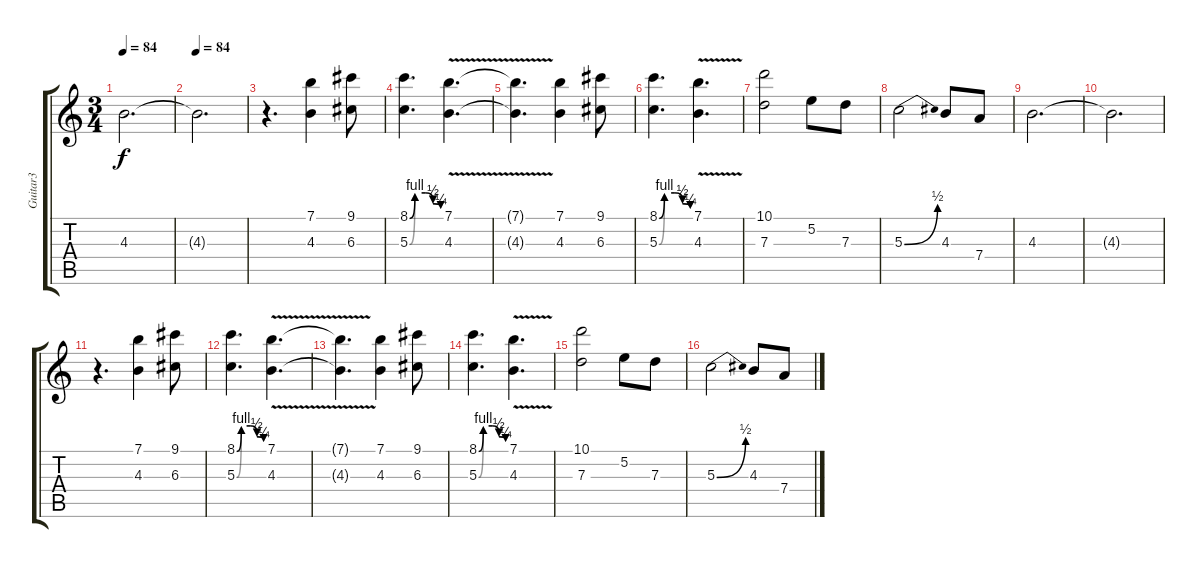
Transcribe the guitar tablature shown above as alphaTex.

\track ("Guitar3" "Guitar3") {instrument distortionguitar}
\staff {score tabs}
\tuning (E4 B3 G3 D3 A2 E2) {hide}
\ts (3 4)
\tempo 84
\clef g2
\ks c
4.3.2{d dy f} |
\tempo 84
4.3{t}.2{d} |
r.4{d volume 9} (7.1 4.3).4 (9.1 6.3).8 |
(8.1{be (custom 0 0 10 4 30 4 45 2 60 1)} 5.3{be (custom 0 0 10 4 30 4 45 2 60 1)}).4{d} (7.1{v} 4.3{v}).4{d} |
(7.1{t} 4.3{t}).4{d} (7.1 4.3).4 (9.1 6.3).8 |
(8.1{be (custom 0 0 10 4 30 4 45 2 60 1)} 5.3{be (custom 0 0 10 4 30 4 45 2 60 1)}).4{d} (7.1{v} 4.3{v}).4{d} |
(10.1 7.3).2 5.2.8 7.3.8 |
5.3{be (bend 0 0 60 2)}.2 4.3.8 7.4.8 |
4.3.2{d} |
4.3{t}.2{d} |
r.4{d} (7.1 4.3).4 (9.1 6.3).8 |
(8.1{be (custom 0 0 10 4 30 4 45 2 60 1)} 5.3{be (custom 0 0 10 4 30 4 45 2 60 1)}).4{d} (7.1{v} 4.3{v}).4{d} |
(7.1{t} 4.3{t}).4{d} (7.1 4.3).4 (9.1 6.3).8 |
(8.1{be (custom 0 0 10 4 30 4 45 2 60 1)} 5.3{be (custom 0 0 10 4 30 4 45 2 60 1)}).4{d} (7.1{v} 4.3{v}).4{d} |
(10.1 7.3).2 5.2.8 7.3.8 |
5.3{be (bend 0 0 60 2)}.2 4.3.8 7.4.8
